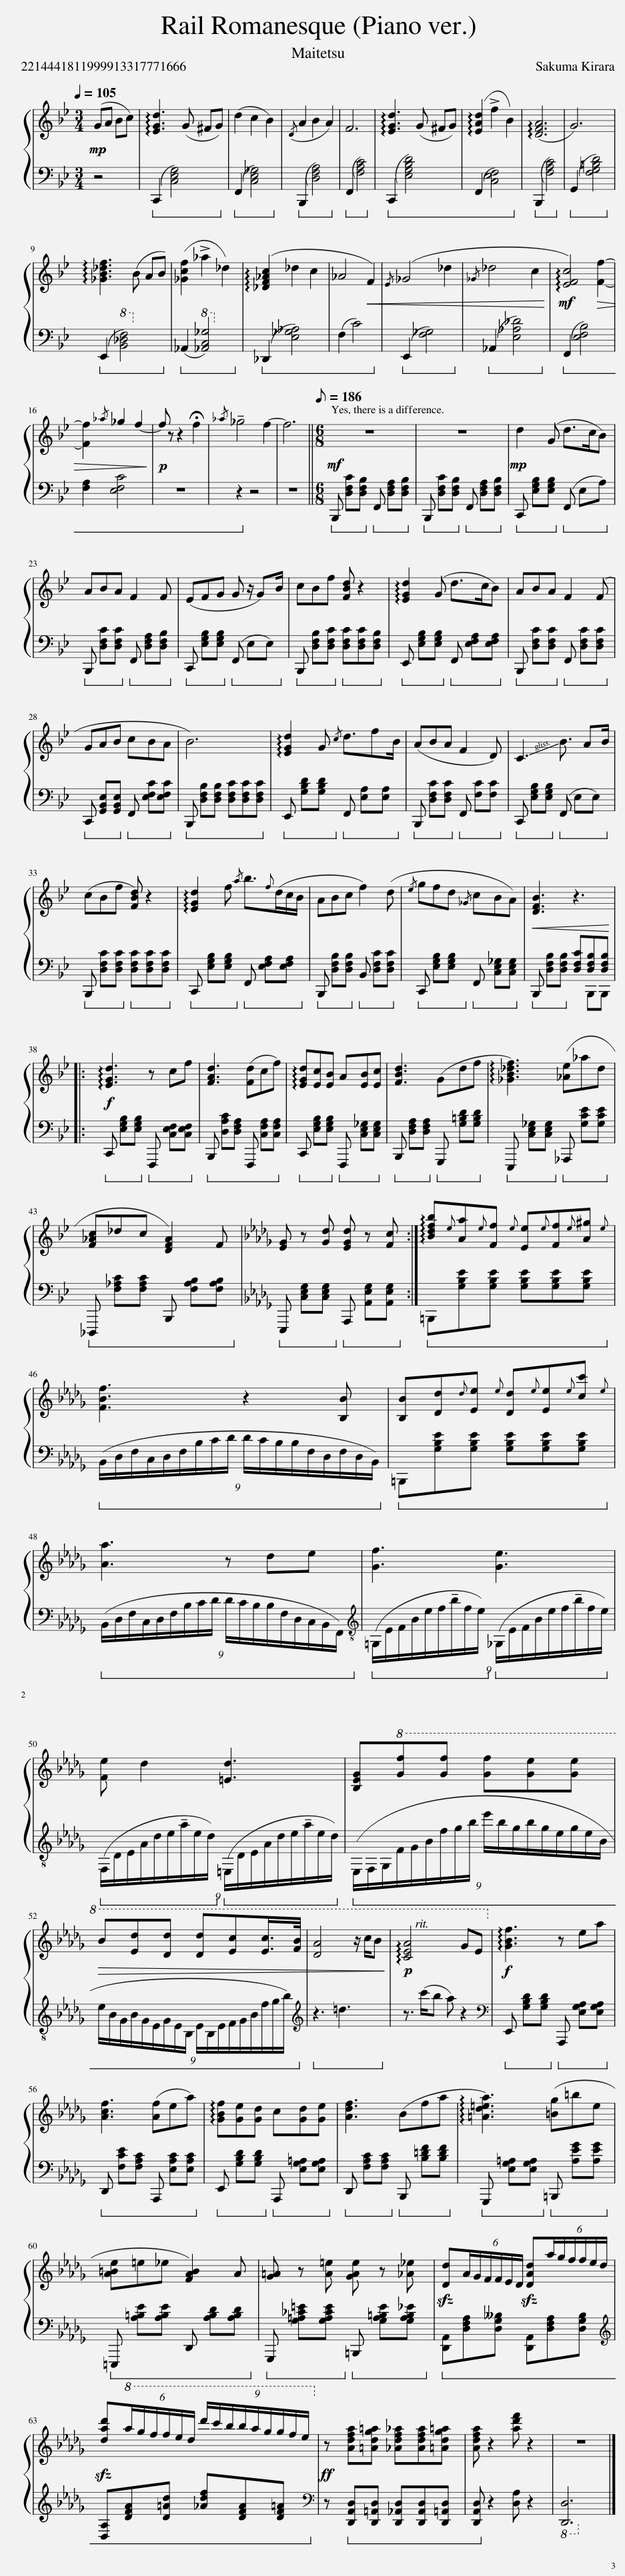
X:1
%%score { 1 | ( 2 3 ) }
L:1/8
Q:1/4=105
M:3/4
I:linebreak $
K:Bb
V:1 treble
V:2 bass
V:3 bass
V:1
!mp! (GA Bc) | !arpeggio![EGd]3 (G ^FG) | (d2 c2 B2) |({/D} A2 B2 A2) | F6 | %5
 !arpeggio![EGd]3 (G ^FG) | (!arpeggio![EAd]2 !>!f2 B2) | (!arpeggio![DFA]6 | G6) |$ !arpeggio![_GB_df]3 (B AB) | %10
 ([_Gcf]2 !>!_a2 _d2) | (!arpeggio![_DF_Ac]2 _d2 c2 | _A4!<(! F2) |{/E} (_G4 _d2 |{/_G} _d4 c2!<)! | %15
!mf! !arpeggio![EFc]4)!>(! [Ff]2- |$ [Ff]2{/_a} _g2 f2-!>)! |!p! f z z2 !fermata!f2 |{/_a} !tenuto!_g4 f2- | f6 || %20
[M:6/8][Q:1/8=186]!mf! z6 | z6 |!mp! d2 (G d>cB) |$ ABA F2 F | (EFG G z/ G)B/ | %25
 cBf [FBd] z2 | !arpeggio![EGd]2 (G d>cB) | ABA F2 (F |$ GAB cBA | B6) | %30
 !arpeggio![EGd]2 G{/c} d3/2fB/ | (ABA F2 D) | !-(!C3 !-)!B3/2 AB/ |$ (cBf [FBd]) z2 | !arpeggio![EGd]2 f{/a} b3/2{f}(d/c/B/ | %35
 ABc f2) (d |{/e} gfd{/_G} cBA) |!<(! [DFB]3 z3!<)! |:$!f! !arpeggio![EGd]3 z cf | [FAd]3 ([Fd]cf) | %40
 !arpeggio![EGd][Ec][EB] A[EB][Ec] | [FBd]3 (Gdf | !arpeggio![_GB_df]3) ([_Ae]_ad |$ [F_Ac]_dc [DFA]2) F |[K:Db] [EG] z [Gd] [EGd] z [Fc] :| %45
 !arpeggio![Bdfb]{e}[Aa]{e}[Ff]{e} [Ee]{e}[Ff]{e}[A^g]{e} |$ [FBf]3 z2 [B,B] | [B,B][Dd]{d}[Ee]{e} [Dd]{e}[Ee]{e}[cc']{e} |$ [Aa]3 z de | [Gf]3 [Ge]3 |$ %50
 [Fe] d2 [=Ed]3 | [B,EG]!8va(![gf'][gf'] [gf'][ge'][ge'] |$!>(! b[ed'][dd'] [dd'][ec'][ec']/>[fb]/ | [da]4 z/ c'/b!>)! |!p! !arpeggio![cea]4 ge!8va)! | %55
!f! !arpeggio![GBf]3 z ea |$ [Acf]3 ([Af]ea) | !arpeggio![GBf][Ge][Gd] c[Gd][Ge] | [Adf]3 (Bfa | !arpeggio![=Ad=ea]3) ([=Bg]=be |$ %60
 [A=Be]=e_e [FAB]2) A | [G=A] z [A=e] [GAe] z [_A_e] |!sfz! [Dd](6:4:6A/G/F/F/E/D/!sfz! [DAd](6:4:6a/g/f/f/e/d/ |$!sfz! [dad']!8va(!(6:4:6a'/g'/f'/f'/e'/d'/ (9:6:9d''/c''/b'/b'/a'/g'/g'/f'/e'/!8va)! |!ff! z [Adfa][=Adg=a] [_Adf_a][Adfa][=Adg=a] | %65
 [Adfa] z2 [ad'f'] z2 | z6 |] %67
V:2
 z4 |!ped! (C,,2 [C,E,G,]4)!ped-up! |!ped! (F,,2 [C,E,_G,]4)!ped-up! |!ped! (B,,,2 [D,F,A,]4)!ped-up! |!ped! (F,,2 [F,A,C]4)!ped-up! | %5
!ped! (C,,2 [E,G,B,D]4) | (F,,2 [C,E,F,]4)!ped-up! |!ped! (B,,,2 [F,A,C]4)!ped-up! |!ped! (G,,2 [F,G,=B,D]4)!ped-up! |$!ped! (E,,2!8va(! [B,_DF]4)!ped-up!!8va)! | %10
!ped! (_A,,2!8va(! [_A,C_G]4)!ped-up!!8va)! |!ped! (_D,,2 [E,_G,_A,]4) | (F,2 C4)!ped-up! |!ped! (E,,2 [F,_G,]4)!ped-up! |!ped! (_A,,2 [E,_A,_D]4)!ped-up! | %15
!ped! (F,,2 [E,F,B,]4) |$ [F,A,]2 [E,F,C]4 | z6 | z2!ped-up! z4 | z6 || %20
[M:6/8]!ped! B,,, [D,F,C][D,F,B,]!ped-up!!ped! F,, [D,F,A,][D,F,B,]!ped-up! |!ped! B,,, [D,F,C][D,F,B,]!ped-up!!ped! F,, [D,F,A,][D,F,B,]!ped-up! |!ped! C,, [E,G,B,][E,G,B,]!ped-up!!ped! (F,, E,A,)!ped-up! |$!ped! B,,, [D,F,C][D,F,C]!ped-up!!ped! F,, [D,F,A,][D,F,B,]!ped-up! |!ped! C,, [E,G,B,][E,G,B,]!ped-up!!ped! (F,, E,E,)!ped-up! | %25
!ped! B,,, [D,F,B,][D,F,C]!ped-up!!ped! [D,F,C][D,F,C][D,F,B,]!ped-up! |!ped! E,, [E,G,B,][E,G,B,]!ped-up!!ped! F,, [E,F,A,][E,F,A,]!ped-up! |!ped! B,,, [D,F,C][D,F,C]!ped-up!!ped! F,, [D,F,C][D,F,C]!ped-up! |$!ped! C,, [G,,B,,E,][G,,B,,E,]!ped-up!!ped! F,, [E,F,C][E,F,C]!ped-up! |!ped! B,,, [D,F,B,][D,F,B,] [D,F,C][D,F,C][D,F,C]!ped-up! | %30
!ped! E,, [G,B,D][G,B,D]!ped-up!!ped! F,, [E,A,][E,A,]!ped-up! |!ped! B,,, [D,F,C][D,F,C]!ped-up!!ped! F,, [F,C][F,C]!ped-up! |!ped! C,, [E,G,B,][E,G,B,]!ped-up!!ped! (F,, E,E,)!ped-up! |$!ped! B,,, [D,F,C][D,F,C]!ped-up!!ped! [D,F,C][D,F,C][D,F,C]!ped-up! |!ped! C,, [E,G,B,][E,G,B,]!ped-up!!ped! F,, [E,F,A,][E,F,A,]!ped-up! | %35
!ped! B,,, [D,F,B,][D,F,B,]!ped-up!!ped! B,, [D,F,C][D,F,C]!ped-up! |!ped! C,, [E,G,B,][E,G,B,]!ped-up!!ped! F,, [C,E,_G,][C,E,G,]!ped-up! |!ped! B,,, [D,F,B,][D,F,B,]!ped-up! [D,F,C][D,F,B,][D,F,B,] |:$!ped! C,, [E,G,B,][E,G,B,]!ped-up!!ped! F,,, [C,E,F,][C,E,F,]!ped-up! |!ped! B,,, [D,A,C][D,F,A,] F,,, [C,F,A,][C,F,A,]!ped-up! | %40
!ped! C,, [E,G,B,][E,G,B,]!ped-up!!ped! F,,, [C,E,_G,][C,E,G,]!ped-up! |!ped! B,,, [D,F,A,][D,F,A,]!ped-up!!ped! G,,, [G,=B,D][G,B,D]!ped-up! |!ped! E,,, [C,E,_G,][C,E,G,]!ped-up!!ped! _A,,, [G,CE][G,CE]!ped-up! |$!ped! _D,,, [F,_A,C][F,A,C] B,,, [F,A,B,][F,A,B,]!ped-up! |[K:Db]!ped! E,,, [C,E,G,][C,E,G,]!ped-up!!ped! A,,, [A,,E,G,][A,,E,G,]!ped-up! :| %45
!ped! =B,,,[G,B,E][G,B,E] [G,B,E][G,B,E][G,B,E]!ped-up! |$!ped! (9:6:18(B,,/D,/F,/C,/D,/F,/B,/C/D/ D/C/B,/B,/F,/D,/F,/D,/B,,/)!ped-up! |!ped! =B,,,[G,B,E][G,B,E] [G,B,E][G,B,E][G,B,E]!ped-up! |$!ped! (9:6:18(B,,/D,/F,/C,/D,/F,/B,/C/D/ D/C/B,/B,/F,/D,/C,/B,,/F,,/)!ped-up! |[K:treble-8]!ped! (9:6:18(=G,/E/F/B/e/f/!tenuto!b/f/e/)!ped-up!!ped! (_G,/E/F/B/e/f/!tenuto!b/f/e/)!ped-up! |$ %50
!ped! (9:6:18(F,/D/E/A/d/e/!tenuto!a/e/d/)!ped-up!!ped! (=E,/D/E/A/d/e/!tenuto!a/e/d/)!ped-up! |!ped! (9:6:18(E,/F,/G,/F/G/B/f/g/b/ e'/b/g/b/g/e/g/e/B/ |$ (9:6:18e/B/G/B/G/E/G/E/B,/ E/B,/E/F/G/B/f/g/b/)!ped-up! |[K:treble]!ped! z3 =d3!ped-up! | z3/2 (c'/b a) z2 | %55
[K:bass]!ped! E,, [G,B,D][G,B,D]!ped-up!!ped! A,,, [E,G,A,][E,G,A,]!ped-up! |$!ped! D,, [F,CE][F,A,C] A,,, [E,A,C][E,A,C]!ped-up! |!ped! E,, [G,B,D][G,B,D]!ped-up!!ped! A,,, [E,G,=A,][E,G,A,]!ped-up! |!ped! D,, [F,A,C][F,A,C]!ped-up!!ped! B,,, [B,=DF][B,DF]!ped-up! |!ped! G,,, [E,G,=A,][E,G,A,]!ped-up!!ped! =B,,, [A,EG][A,EG]!ped-up! |$ %60
!ped! =E,,, [A,=B,E][A,B,E] D,, [A,B,D][A,B,D]!ped-up! |!ped! G,,, [G,=A,_C=E][G,A,CE]!ped-up!!ped! =B,,, [G,A,=B,E][G,A,B,_E]!ped-up! |!ped! [D,,A,,][D,F,A,][D,G,__B,] [D,,A,,][D,F,A,][D,G,B,] |$[K:treble] [D,A,][DFA][D=Ad] [_Adf][DFA][DF=A]!ped-up! |[K:bass] z!ped! [D,,A,,D,][D,,=A,,D,] [D,,_A,,D,][D,,A,,D,][D,,=A,,D,] | %65
 [D,,A,,D,]!ped-up! z2 [D,A,] z2 |!8vb(! [D,,,D,,]6!8vb)! |] %67
V:3
 x4 | x6 | x6 | x6 | x6 | %5
 x6 | x6 | x6 | x6 |$ x2!8va(! x4!8va)! | %10
 x2!8va(! x4!8va)! | x6 | x6 | x6 | x6 | %15
 x6 |$ x6 | x6 | x6 | x6 || %20
[M:6/8] x6 | x6 | x6 |$ x6 | x6 | %25
 x6 | x6 | x6 |$ x6 | x6 | %30
 x6 | x6 | x6 |$ x6 | x6 | %35
 x6 | x6 | x4 B,,,B,,, |:$ x6 | x6 | %40
 x6 | x6 | x6 |$ x6 |[K:Db] x6 :| %45
 x6 |$ x6 | x6 |$ x6 |[K:treble-8] x6 |$ %50
 x6 | x6 |$ x6 |[K:treble] x6 | x6 | %55
[K:bass] x6 |$ x6 | x6 | x6 | x6 |$ %60
 x6 | x6 | x6 |$[K:treble] x6 |[K:bass] x6 | %65
 x6 |!8vb(! x6!8vb)! |] %67
